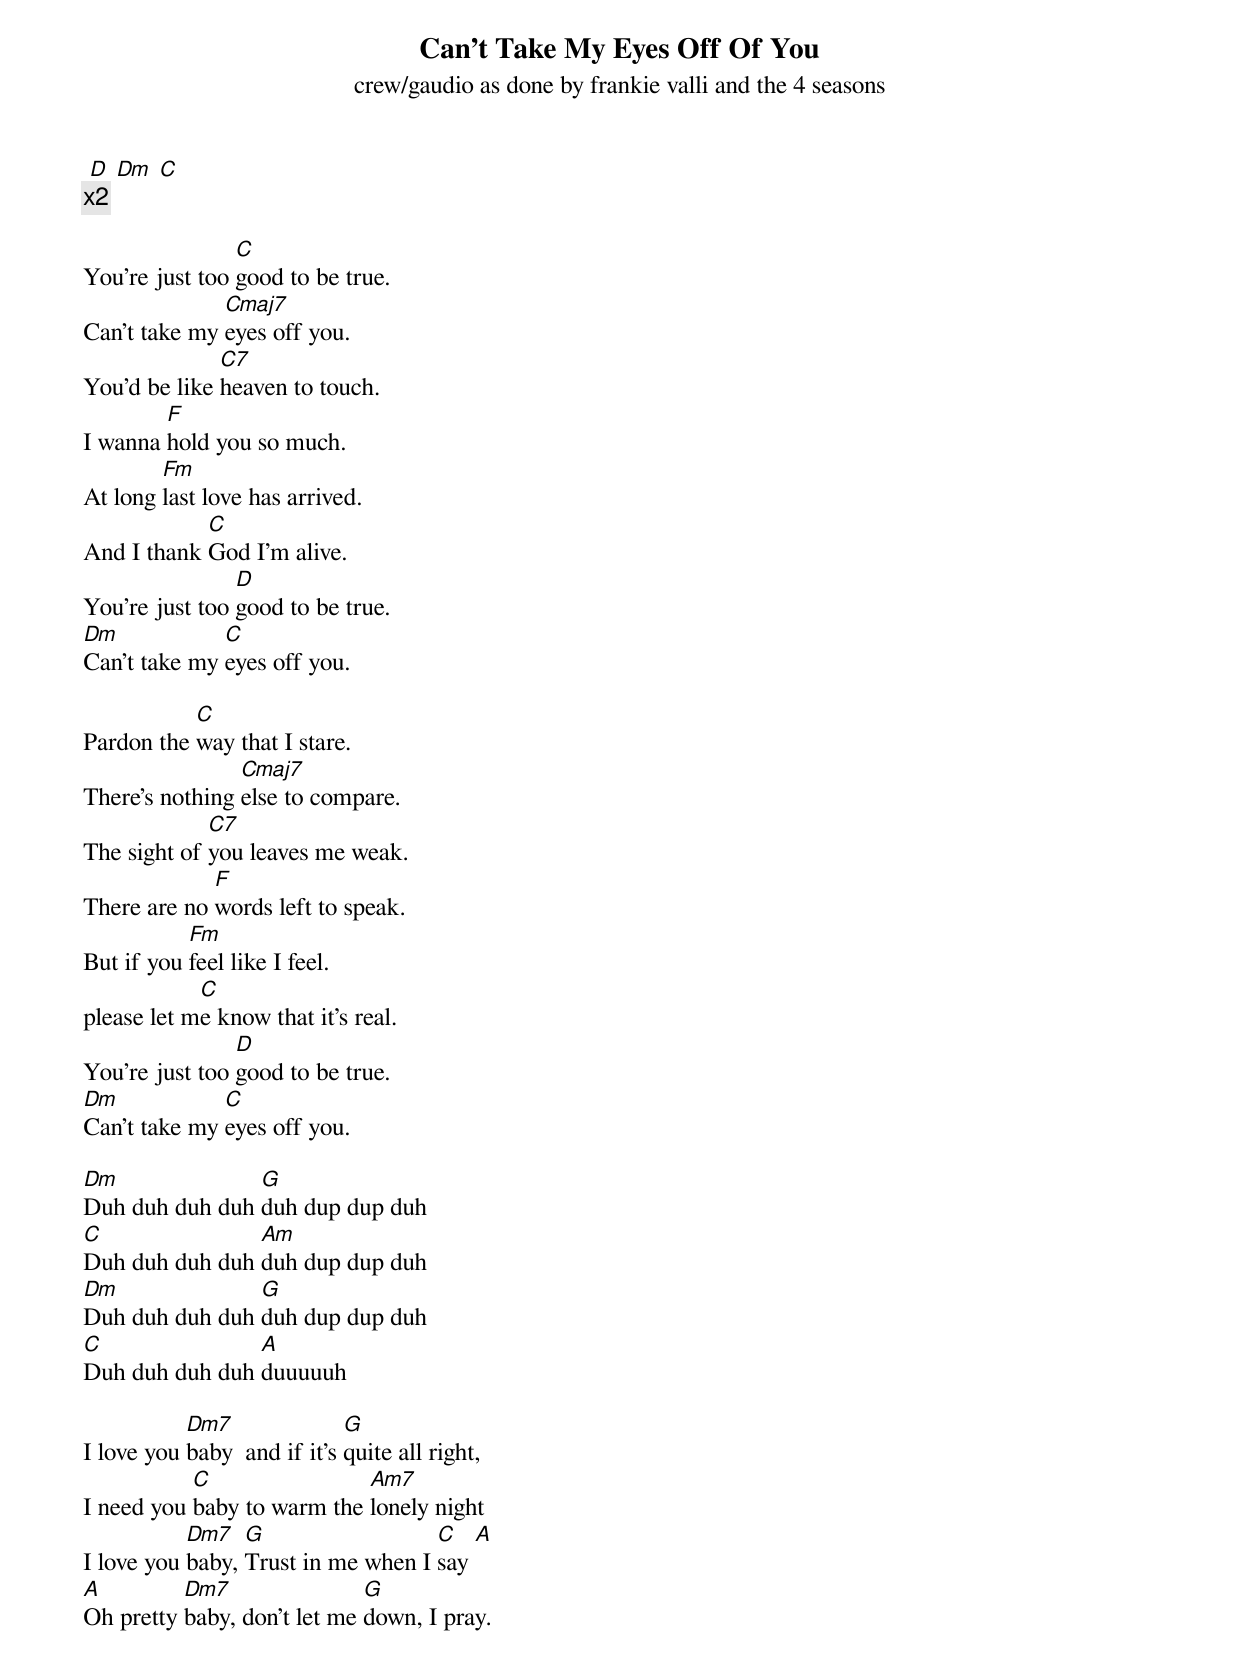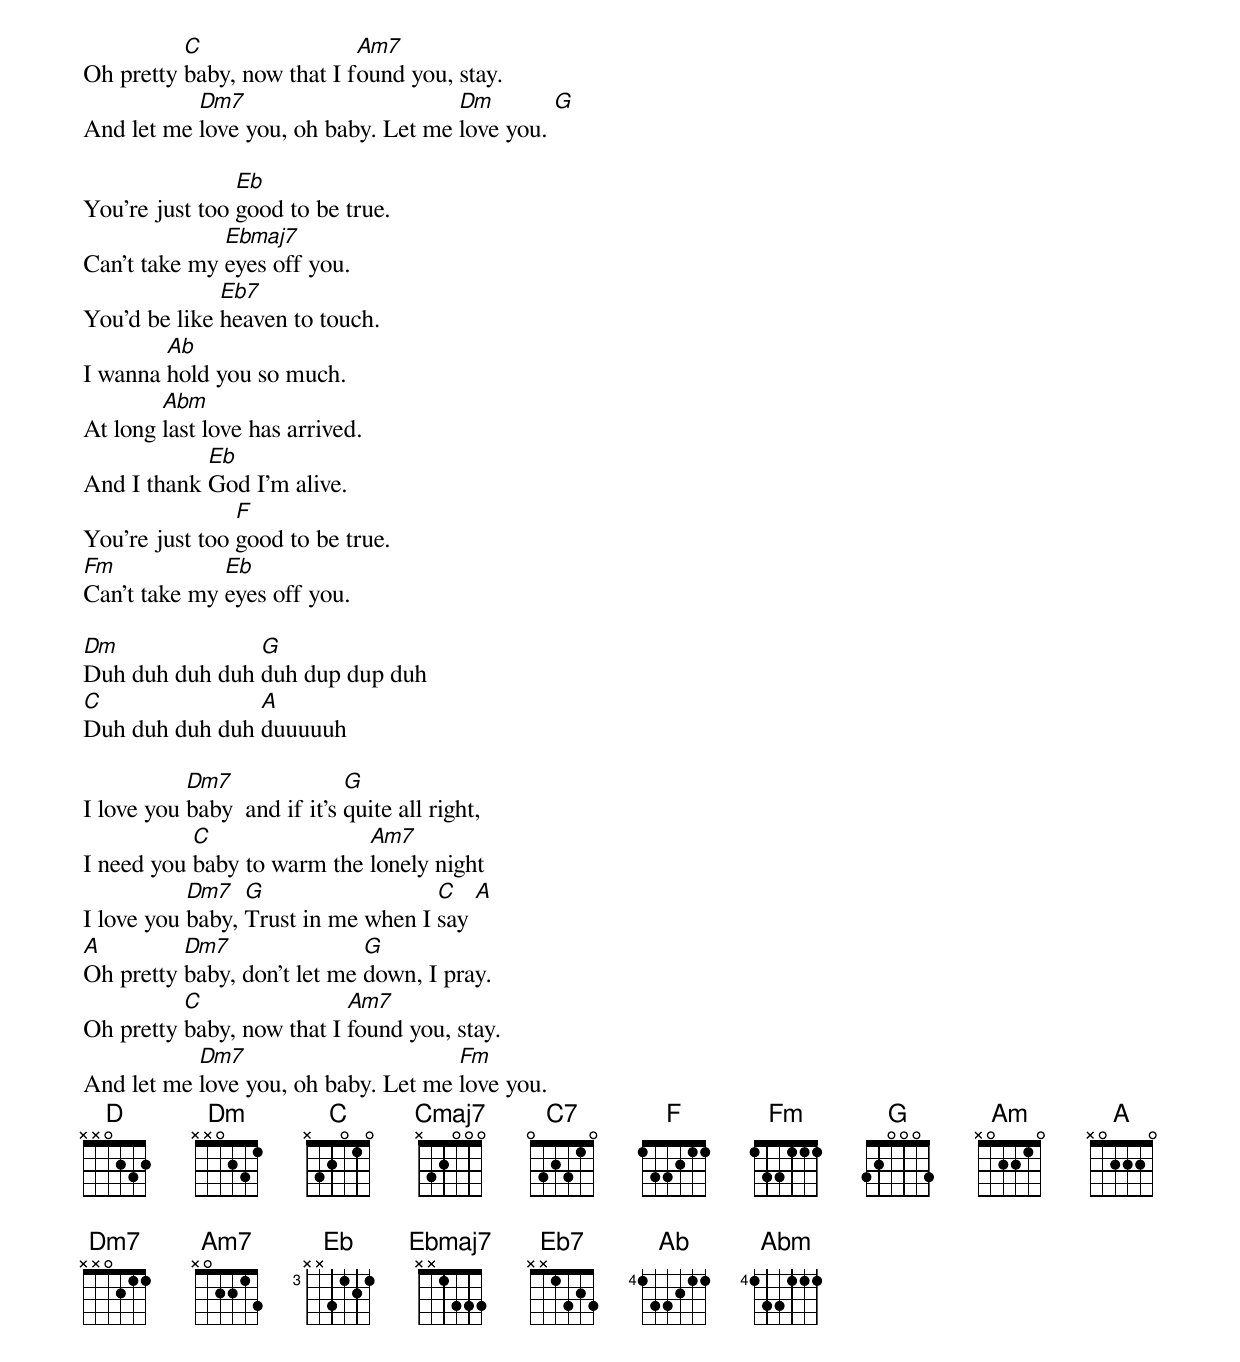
{title: Can’t Take My Eyes Off Of You}
{subtitle: crew/gaudio as done by frankie valli and the 4 seasons}
 [D] [Dm] [C]
{c:x2}

You're just too [C]good to be true.
Can't take my [Cmaj7]eyes off you.
You'd be like [C7]heaven to touch.
I wanna [F]hold you so much.
At long [Fm]last love has arrived.
And I thank [C]God I'm alive.
You're just too [D]good to be true.
[Dm]Can't take my [C]eyes off you.

Pardon the [C]way that I stare.
There's nothing [Cmaj7]else to compare.
The sight of [C7]you leaves me weak.
There are no [F]words left to speak.
But if you [Fm]feel like I feel.
please let m[C]e know that it's real.
You're just too [D]good to be true.
[Dm]Can't take my [C]eyes off you.

[Dm]Duh duh duh duh [G]duh dup dup duh
[C]Duh duh duh duh [Am]duh dup dup duh
[Dm]Duh duh duh duh [G]duh dup dup duh
[C]Duh duh duh duh [A]duuuuuh

I love you [Dm7]baby  and if it's [G]quite all right,
I need you [C]baby to warm the [Am7]lonely night
I love you [Dm7]baby, [G]Trust in me when I [C]say [A]
[A]Oh pretty [Dm7]baby, don't let me [G]down, I pray.
Oh pretty [C]baby, now that I f[Am7]ound you, stay.
And let me [Dm7]love you, oh baby. Let me [Dm]love you. [G]

You're just too [Eb]good to be true.
Can't take my [Ebmaj7]eyes off you.
You'd be like [Eb7]heaven to touch.
I wanna [Ab]hold you so much.
At long [Abm]last love has arrived.
And I thank [Eb]God I'm alive.
You're just too [F]good to be true.
[Fm]Can't take my [Eb]eyes off you.

[Dm]Duh duh duh duh [G]duh dup dup duh
[C]Duh duh duh duh [A]duuuuuh

I love you [Dm7]baby  and if it's [G]quite all right,
I need you [C]baby to warm the [Am7]lonely night
I love you [Dm7]baby, [G]Trust in me when I [C]say [A]
[A]Oh pretty [Dm7]baby, don't let me [G]down, I pray.
Oh pretty [C]baby, now that I [Am7]found you, stay.
And let me [Dm7]love you, oh baby. Let me [Fm]love you.
